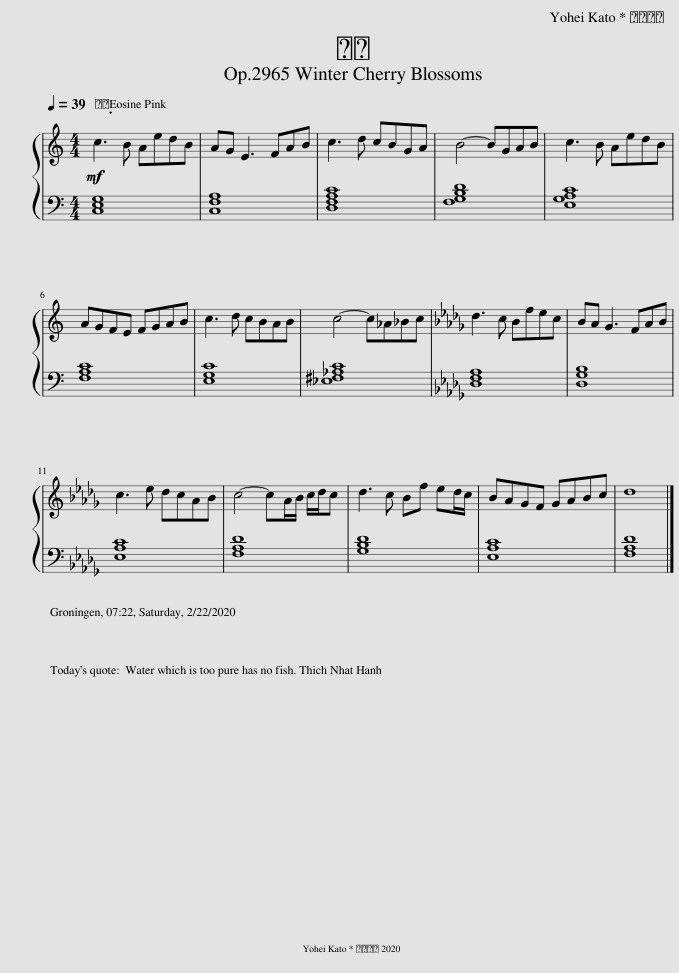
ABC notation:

X:1
%%score { 1 | 2 }
L:1/8
Q:1/4=39
M:4/4
I:linebreak $
K:C
V:1 treble
V:2 bass
V:1
!mf! c3 B AedB | AG E3 FAB | c3 d cBGA | B4- BGAB | c3 B AedB |$ %5
 AGFE FGAB | c3 d cBAB | c4- c_A_Bc |[K:Db] d3 c Bfec | BA G3 FAB |$ %10
 c3 e dcAB | c4- cA/B/ c/d/c | d3 c Bf ed/c/ | BAGF GABc | d8 |] %15
V:2
 [C,E,G,]8 | [C,F,A,]8 | [D,F,A,C]8 | [F,G,B,D]8 | [E,G,A,C]8 |$ %5
 [F,A,C]8 | [E,G,C]8 | [_E,^F,_A,C]8 |[K:Db] [D,F,A,]8 | [D,G,B,]8 |$ %10
 [E,A,C]8 | [F,A,D]8 | [G,B,D]8 | [E,A,C]8 | [F,A,D]8 |] %15
